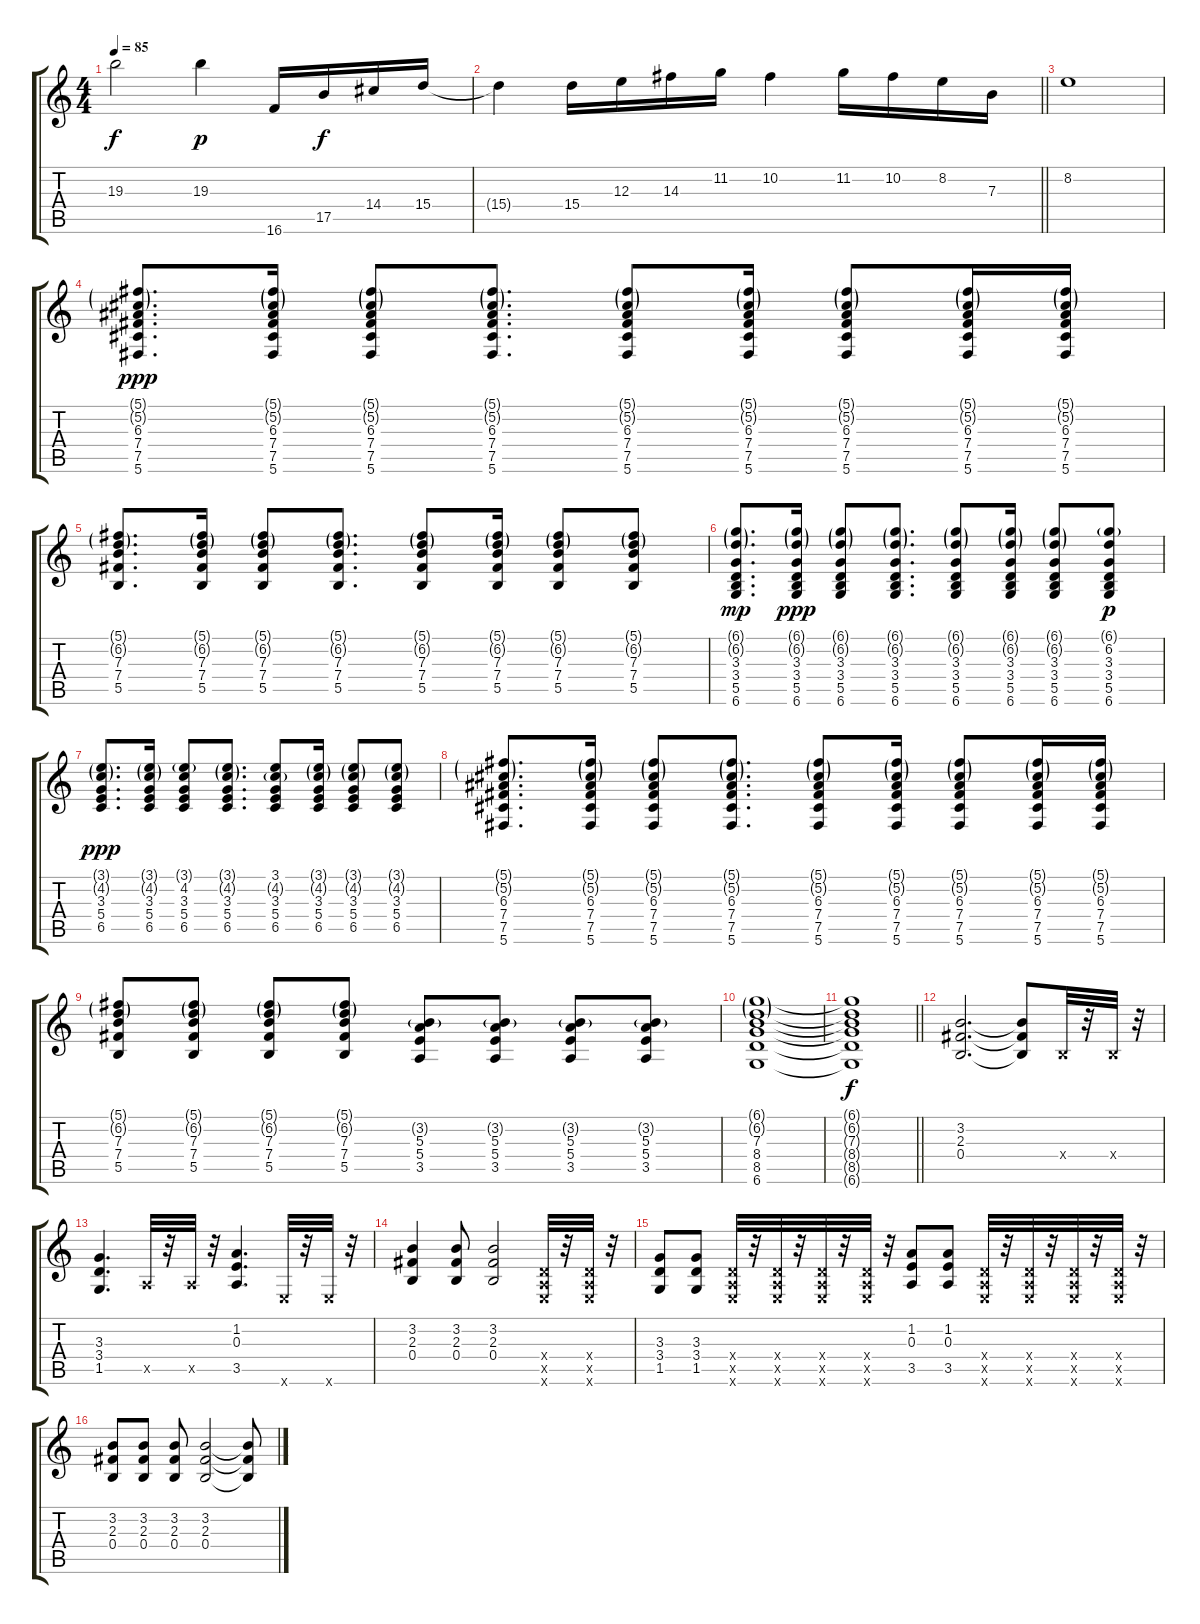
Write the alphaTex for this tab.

\track "" {instrument acousticguitarnylon}
\staff {score tabs}
\tuning (Db4 Ab3 E3 B2 Gb2 Db2) {hide}
\ts (4 4)
\tempo 85
\clef g2
\ks c
19.3.2{dy f} 19.3.4{dy p} 16.6.16 17.5.16{dy f} 14.4.16 15.4.16 |
\barLineRight lightlight
15.4{t}.4 15.4.16 12.3.16 14.3.16 11.2.16 10.2.4 11.2.16 10.2.16 8.2.16 7.3.16 |
8.2.1 |
(5.1{g} 5.2{g} 6.3 7.4 7.5 5.6).8{d dy ppp} (5.1{g} 5.2{g} 6.3 7.4 7.5 5.6).16 (5.1{g} 5.2{g} 6.3 7.4 7.5 5.6).8 (5.1{g} 5.2{g} 6.3 7.4 7.5 5.6).8{d} (5.1{g} 5.2{g} 6.3 7.4 7.5 5.6).8 (5.1{g} 5.2{g} 6.3 7.4 7.5 5.6).16 (5.1{g} 5.2{g} 6.3 7.4 7.5 5.6).8 (5.1{g} 5.2{g} 6.3 7.4 7.5 5.6).16 (5.1{g} 5.2{g} 6.3 7.4 7.5 5.6).16 |
(5.1{g} 6.2{g} 7.3 7.4 5.5).8{d} (5.1{g} 6.2{g} 7.3 7.4 5.5).16 (5.1{g} 6.2{g} 7.3 7.4 5.5).8 (5.1{g} 6.2{g} 7.3 7.4 5.5).8{d} (5.1{g} 6.2{g} 7.3 7.4 5.5).8 (5.1{g} 6.2{g} 7.3 7.4 5.5).16 (5.1{g} 6.2{g} 7.3 7.4 5.5).8 (5.1{g} 6.2{g} 7.3 7.4 5.5).8 |
(6.1{g} 6.2{g} 3.3 3.4 5.5 6.6).8{d dy mp} (6.1{g} 6.2{g} 3.3 3.4 5.5 6.6).16{dy ppp} (6.1{g} 6.2{g} 3.3 3.4 5.5 6.6).8 (6.1{g} 6.2{g} 3.3 3.4 5.5 6.6).8{d} (6.1{g} 6.2{g} 3.3 3.4 5.5 6.6).8 (6.1{g} 6.2{g} 3.3 3.4 5.5 6.6).16 (6.1{g} 6.2{g} 3.3 3.4 5.5 6.6).8 (6.1{g} 6.2 3.3 3.4 5.5 6.6).8{dy p} |
(3.1{g} 4.2{g} 3.3 5.4 6.5).8{d dy ppp} (3.1{g} 4.2{g} 3.3 5.4 6.5).16 (3.1{g} 4.2 3.3 5.4 6.5).8 (3.1{g} 4.2{g} 3.3 5.4 6.5).8{d} (3.1 4.2{g} 3.3 5.4 6.5).8 (3.1{g} 4.2{g} 3.3 5.4 6.5).16 (3.1{g} 4.2{g} 3.3 5.4 6.5).8 (3.1{g} 4.2{g} 3.3 5.4 6.5).8 |
(5.1{g} 5.2{g} 6.3 7.4 7.5 5.6).8{d} (5.1{g} 5.2{g} 6.3 7.4 7.5 5.6).16 (5.1{g} 5.2{g} 6.3 7.4 7.5 5.6).8 (5.1{g} 5.2{g} 6.3 7.4 7.5 5.6).8{d} (5.1{g} 5.2{g} 6.3 7.4 7.5 5.6).8 (5.1{g} 5.2{g} 6.3 7.4 7.5 5.6).16 (5.1{g} 5.2{g} 6.3 7.4 7.5 5.6).8 (5.1{g} 5.2{g} 6.3 7.4 7.5 5.6).16 (5.1{g} 5.2{g} 6.3 7.4 7.5 5.6).16 |
(5.1{g} 6.2{g} 7.3 7.4 5.5).8 (5.1{g} 6.2{g} 7.3 7.4 5.5).8 (5.1{g} 6.2{g} 7.3 7.4 5.5).8 (5.1{g} 6.2{g} 7.3 7.4 5.5).8 (3.2{g} 5.3 5.4 3.5).8 (3.2{g} 5.3 5.4 3.5).8 (3.2{g} 5.3 5.4 3.5).8 (3.2{g} 5.3 5.4 3.5).8 |
(6.1{g} 6.2{g} 7.3 8.4 8.5 6.6).1 |
\barLineRight lightlight
(6.1{t} 6.2{t} 7.3{t} 8.4{t} 8.5{t} 6.6{t}).1{dy f} |
(3.2 2.3 0.4).2{d} (3.2{t} 2.3{t} 0.4{t}).8 0.4{x}.32 r.32 0.4{x}.32 r.32 |
(3.3 3.4 1.5).4{d} 3.5{x}.32 r.32 3.5{x}.32 r.32 (1.2 0.3 3.5).4{d} 3.6{x}.32 r.32 3.6{x}.32 r.32 |
(3.2 2.3 0.4).4 (3.2 2.3 0.4).8 (3.2 2.3 0.4).2 (3.4{x} 3.5{x} 3.6{x}).32 r.32 (3.4{x} 3.5{x} 3.6{x}).32 r.32 |
(3.3 3.4 1.5).8 (3.3 3.4 1.5).8 (3.4{x} 3.5{x} 3.6{x}).32 r.32 (3.4{x} 3.5{x} 3.6{x}).32 r.32 (3.4{x} 3.5{x} 3.6{x}).32 r.32 (3.4{x} 3.5{x} 3.6{x}).32 r.32 (1.2 0.3 3.5).8 (1.2 0.3 3.5).8 (3.4{x} 3.5{x} 3.6{x}).32 r.32 (3.4{x} 3.5{x} 3.6{x}).32 r.32 (3.4{x} 3.5{x} 3.6{x}).32 r.32 (3.4{x} 3.5{x} 3.6{x}).32 r.32 |
(3.2 2.3 0.4).8 (3.2 2.3 0.4).8 (3.2 2.3 0.4).8 (3.2 2.3 0.4).2 (3.2{t} 2.3{t} 0.4{t}).8
